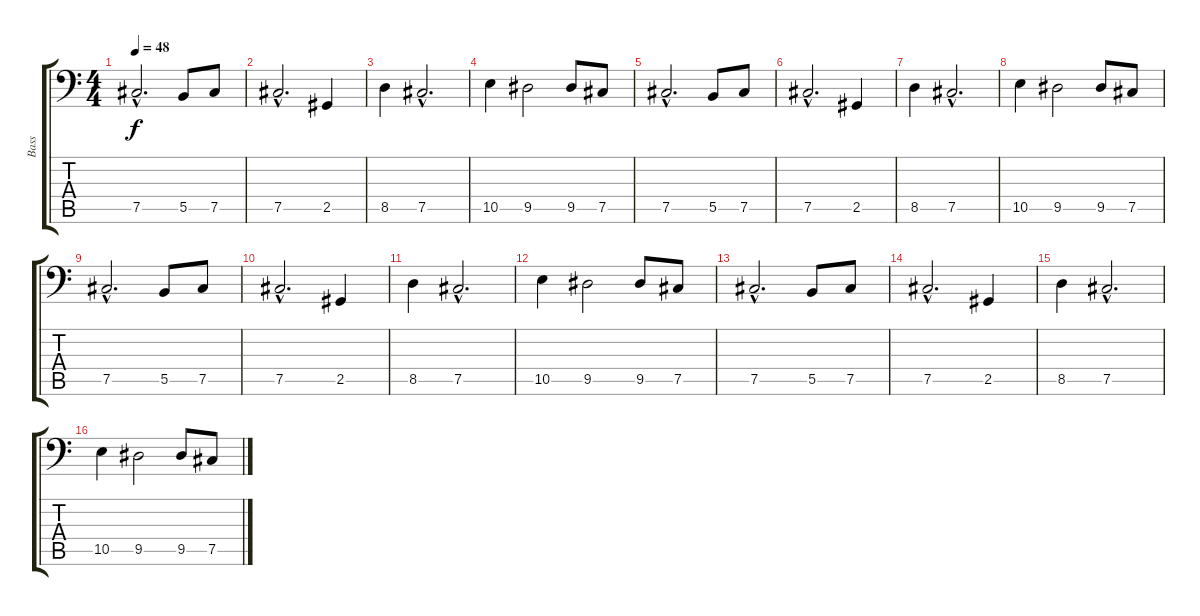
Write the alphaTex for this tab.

\track ("Bass" "Bass") {instrument electricbassfinger}
\staff {score tabs}
\tuning (Db3 Ab2 E2 B1 Gb1 Db1) {hide}
\ts (4 4)
\tempo 48
\clef f4
\ks c
7.5{hac}.2{d dy f} 5.5.8 7.5.8 |
7.5{hac}.2{d} 2.5.4 |
8.5.4 7.5{hac}.2{d} |
10.5.4 9.5.2 9.5.8 7.5.8 |
7.5{hac}.2{d} 5.5.8 7.5.8 |
7.5{hac}.2{d} 2.5.4 |
8.5.4 7.5{hac}.2{d} |
10.5.4 9.5.2 9.5.8 7.5.8 |
7.5{hac}.2{d} 5.5.8 7.5.8 |
7.5{hac}.2{d} 2.5.4 |
8.5.4 7.5{hac}.2{d} |
10.5.4 9.5.2 9.5.8 7.5.8 |
7.5{hac}.2{d} 5.5.8 7.5.8 |
7.5{hac}.2{d} 2.5.4 |
8.5.4 7.5{hac}.2{d} |
10.5.4 9.5.2 9.5.8 7.5.8
